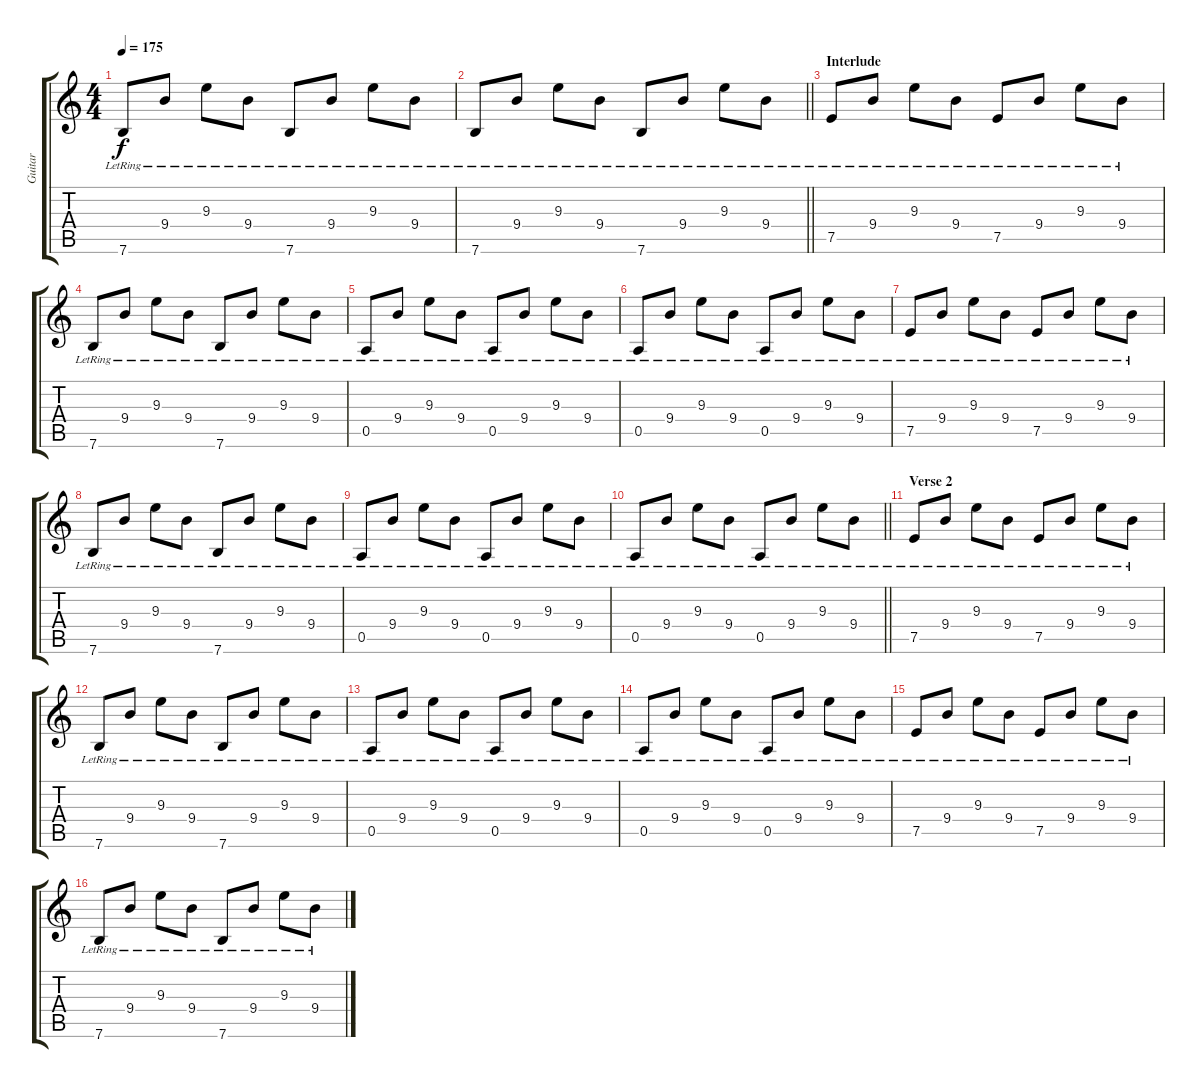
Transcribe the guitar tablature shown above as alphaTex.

\track ("Guitar" "Guitar") {instrument electricguitarclean}
\staff {score tabs}
\tuning (E4 B3 G3 D3 A2 E2) {hide}
\ts (4 4)
\tempo 175
\clef g2
\ks c
7.6{lr}.8{dy f} 9.4{lr}.8 9.3{lr}.8 9.4{lr}.8 7.6{lr}.8 9.4{lr}.8 9.3{lr}.8 9.4{lr}.8 |
\barLineRight lightlight
7.6{lr}.8 9.4{lr}.8 9.3{lr}.8 9.4{lr}.8 7.6{lr}.8 9.4{lr}.8 9.3{lr}.8 9.4{lr}.8 |
\section ("" "Interlude")
7.5{lr}.8 9.4{lr}.8 9.3{lr}.8 9.4{lr}.8 7.5{lr}.8 9.4{lr}.8 9.3{lr}.8 9.4{lr}.8 |
7.6{lr}.8 9.4{lr}.8 9.3{lr}.8 9.4{lr}.8 7.6{lr}.8 9.4{lr}.8 9.3{lr}.8 9.4{lr}.8 |
0.5{lr}.8 9.4{lr}.8 9.3{lr}.8 9.4{lr}.8 0.5{lr}.8 9.4{lr}.8 9.3{lr}.8 9.4{lr}.8 |
0.5{lr}.8 9.4{lr}.8 9.3{lr}.8 9.4{lr}.8 0.5{lr}.8 9.4{lr}.8 9.3{lr}.8 9.4{lr}.8 |
7.5{lr}.8 9.4{lr}.8 9.3{lr}.8 9.4{lr}.8 7.5{lr}.8 9.4{lr}.8 9.3{lr}.8 9.4{lr}.8 |
7.6{lr}.8 9.4{lr}.8 9.3{lr}.8 9.4{lr}.8 7.6{lr}.8 9.4{lr}.8 9.3{lr}.8 9.4{lr}.8 |
0.5{lr}.8 9.4{lr}.8 9.3{lr}.8 9.4{lr}.8 0.5{lr}.8 9.4{lr}.8 9.3{lr}.8 9.4{lr}.8 |
\barLineRight lightlight
0.5{lr}.8 9.4{lr}.8 9.3{lr}.8 9.4{lr}.8 0.5{lr}.8 9.4{lr}.8 9.3{lr}.8 9.4{lr}.8 |
\section ("" "Verse 2")
7.5{lr}.8 9.4{lr}.8 9.3{lr}.8 9.4{lr}.8 7.5{lr}.8 9.4{lr}.8 9.3{lr}.8 9.4{lr}.8 |
7.6{lr}.8 9.4{lr}.8 9.3{lr}.8 9.4{lr}.8 7.6{lr}.8 9.4{lr}.8 9.3{lr}.8 9.4{lr}.8 |
0.5{lr}.8 9.4{lr}.8 9.3{lr}.8 9.4{lr}.8 0.5{lr}.8 9.4{lr}.8 9.3{lr}.8 9.4{lr}.8 |
0.5{lr}.8 9.4{lr}.8 9.3{lr}.8 9.4{lr}.8 0.5{lr}.8 9.4{lr}.8 9.3{lr}.8 9.4{lr}.8 |
7.5{lr}.8 9.4{lr}.8 9.3{lr}.8 9.4{lr}.8 7.5{lr}.8 9.4{lr}.8 9.3{lr}.8 9.4{lr}.8 |
7.6{lr}.8 9.4{lr}.8 9.3{lr}.8 9.4{lr}.8 7.6{lr}.8 9.4{lr}.8 9.3{lr}.8 9.4{lr}.8
